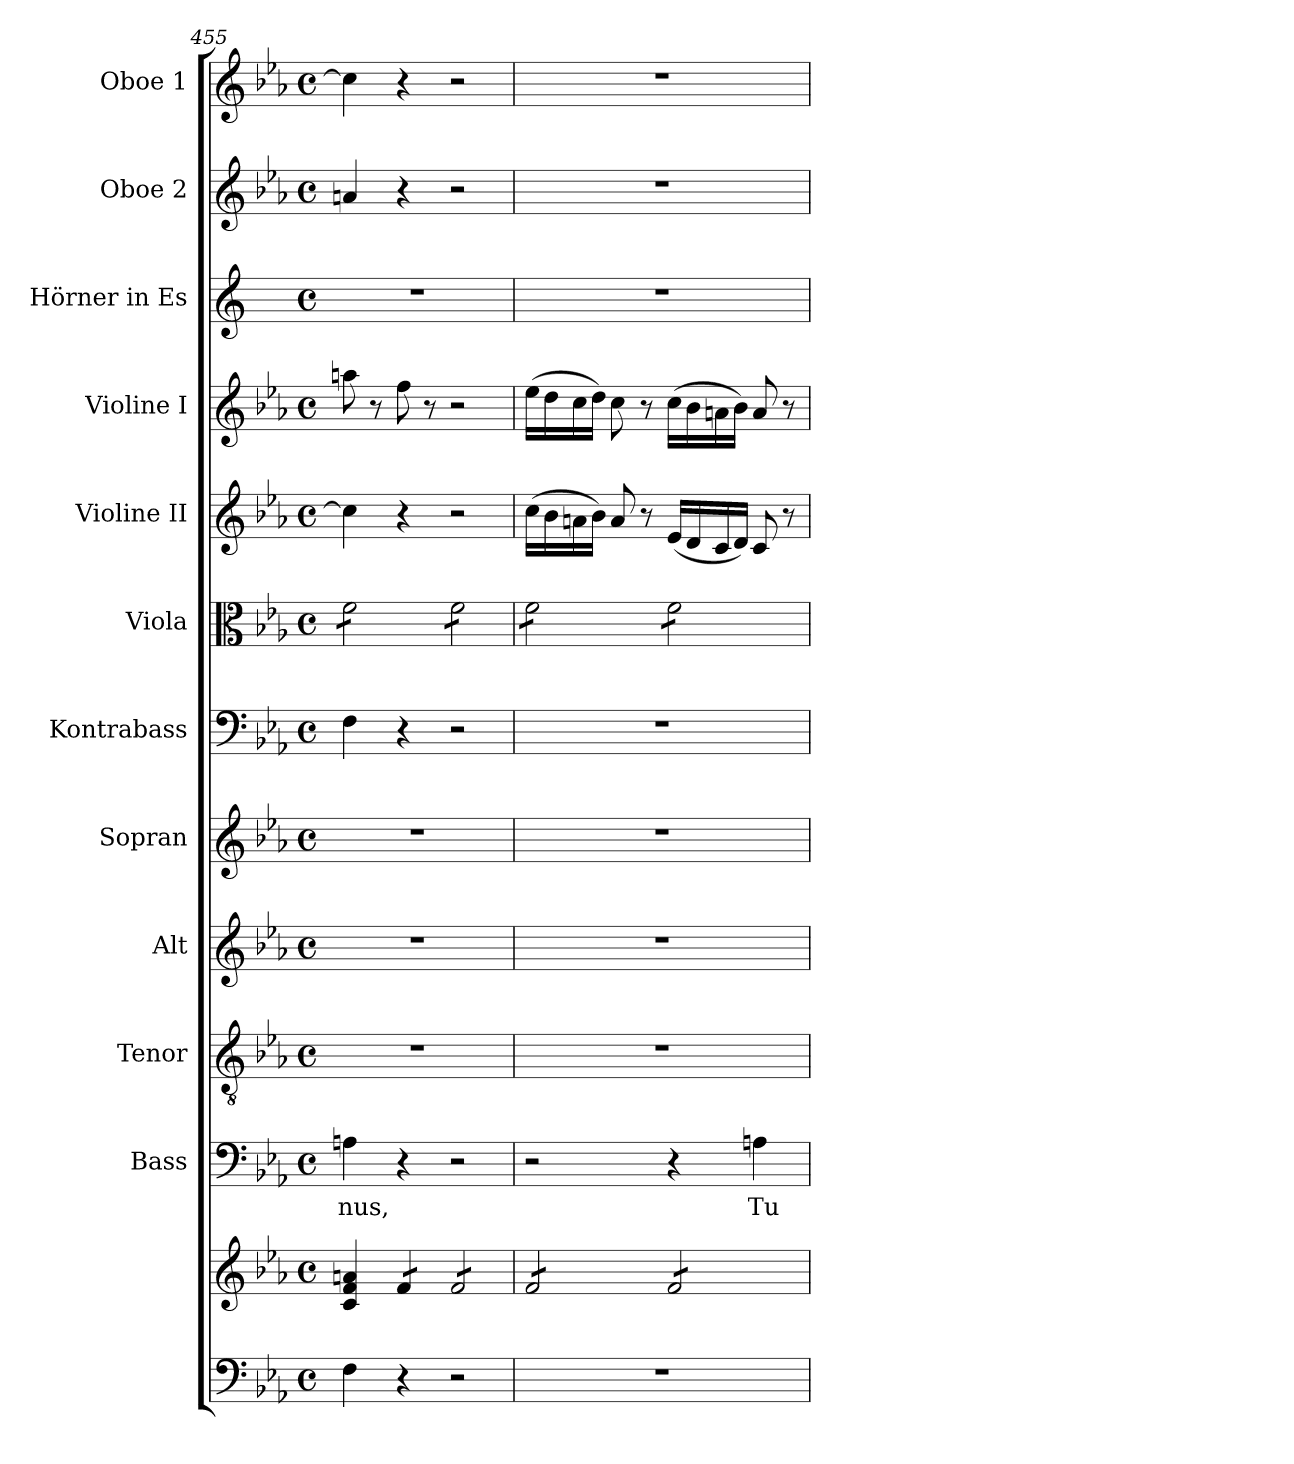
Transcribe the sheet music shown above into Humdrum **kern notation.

**kern	**kern	**kern	**text	**kern	**kern	**kern	**kern	**kern	**kern	**kern	**kern	**kern	**kern
*part12	*part12	*part11	*part11	*part10	*part9	*part8	*part7	*part6	*part5	*part4	*part3	*part2	*part1
*staff13	*staff12	*staff11	*staff11	*staff10	*staff9	*staff8	*staff7	*staff6	*staff5	*staff4	*staff3	*staff2	*staff1
*	*	*I"Bass	*	*I"Tenor	*I"Alt	*I"Sopran	*I"Kontrabass	*I"Viola	*I"Violine II	*I"Violine I	*I"Hörner in Es	*I"Oboe 2	*I"Oboe 1
*	*	*I'B.	*	*I'T.	*I'A.	*I'S.	*I'Kb.	*I'Vla.	*I'Vl. II	*I'Vl. I	*	*I'Ob. 2	*I'Ob. 1
*clefF4	*clefG2	*clefF4	*	*clefGv2	*clefG2	*clefG2	*clefF4	*clefC3	*clefG2	*clefG2	*clefG2	*clefG2	*clefG2
*	*	*	*	*	*	*	*ITrd7c12	*	*	*	*ITrd5c9	*	*
*k[b-e-a-]	*k[b-e-a-]	*k[b-e-a-]	*	*k[b-e-a-]	*k[b-e-a-]	*k[b-e-a-]	*k[b-e-a-]	*k[b-e-a-]	*k[b-e-a-]	*k[b-e-a-]	*k[b-e-a-]	*k[b-e-a-]	*k[b-e-a-]
*E-:	*E-:	*E-:	*	*E-:	*E-:	*E-:	*E-:	*E-:	*E-:	*E-:	*E-:	*E-:	*E-:
*M4/4	*M4/4	*M4/4	*	*M4/4	*M4/4	*M4/4	*M4/4	*M4/4	*M4/4	*M4/4	*M4/4	*M4/4	*M4/4
*met(c)	*met(c)	*met(c)	*	*met(c)	*met(c)	*met(c)	*met(c)	*met(c)	*met(c)	*met(c)	*met(c)	*met(c)	*met(c)
=455	=455	=455	=455	=455	=455	=455	=455	=455	=455	=455	=455	=455	=455
!	!	!	!LO:LY:b	!	!	!	!	!	!	!	!	!	!
*	*	*	*	*	*	*	*	*tremolo	*	*	*	*	*
4F\	4c/ 4f/ 4an/	4An\	-nus,	1r	1r	1r	4FF\	8f\L	4cc\]	8aan\	1r	4an/	4cc\]
.	.	.	.	.	.	.	.	8f\	.	8r	.	.	.
*	*tremolo	*	*	*	*	*	*	*	*	*	*	*	*
4r	8f/L	4r	.	.	.	.	4r	8f\	4r	8ff\	.	4r	4r
.	8f/J	.	.	.	.	.	.	8f\J	.	8r	.	.	.
2r	8f/L	2r	.	.	.	.	2r	8f\L	2r	2r	.	2r	2r
.	8f/	.	.	.	.	.	.	8f\	.	.	.	.	.
.	8f/	.	.	.	.	.	.	8f\	.	.	.	.	.
.	8f/J	.	.	.	.	.	.	8f\J	.	.	.	.	.
=456	=456	=456	=456	=456	=456	=456	=456	=456	=456	=456	=456	=456	=456
1r	8f/L	2r	.	1r	1r	1r	1r	8f\L	(>16cc\LL	(>16ee-\LL	1r	1r	1r
.	.	.	.	.	.	.	.	.	16b-\	16dd\	.	.	.
.	8f/	.	.	.	.	.	.	8f\	16an\	16cc\	.	.	.
.	.	.	.	.	.	.	.	.	16b-\JJ)	16dd\JJ)	.	.	.
.	8f/	.	.	.	.	.	.	8f\	8a/	8cc\	.	.	.
.	8f/J	.	.	.	.	.	.	8f\J	8r	8r	.	.	.
.	8f/L	4r	.	.	.	.	.	8f\L	(<16e-/LL	(>16cc\LL	.	.	.
.	.	.	.	.	.	.	.	.	16d/	16b-\	.	.	.
.	8f/	.	.	.	.	.	.	8f\	16c/	16an\	.	.	.
.	.	.	.	.	.	.	.	.	16d/JJ)	16b-\JJ)	.	.	.
!	!	!	!LO:LY:b	!	!	!	!	!	!	!	!	!	!
.	8f/	4An\	Tu	.	.	.	.	8f\	8c/	8a/	.	.	.
.	8f/J	.	.	.	.	.	.	8f\J	8r	8r	.	.	.
*	*	*	*	*	*	*	*	*Xtremolo	*	*	*	*	*
*	*Xtremolo	*	*	*	*	*	*	*	*	*	*	*	*
=	=	=	=	=	=	=	=	=	=	=	=	=	=
*-	*-	*-	*-	*-	*-	*-	*-	*-	*-	*-	*-	*-	*-
